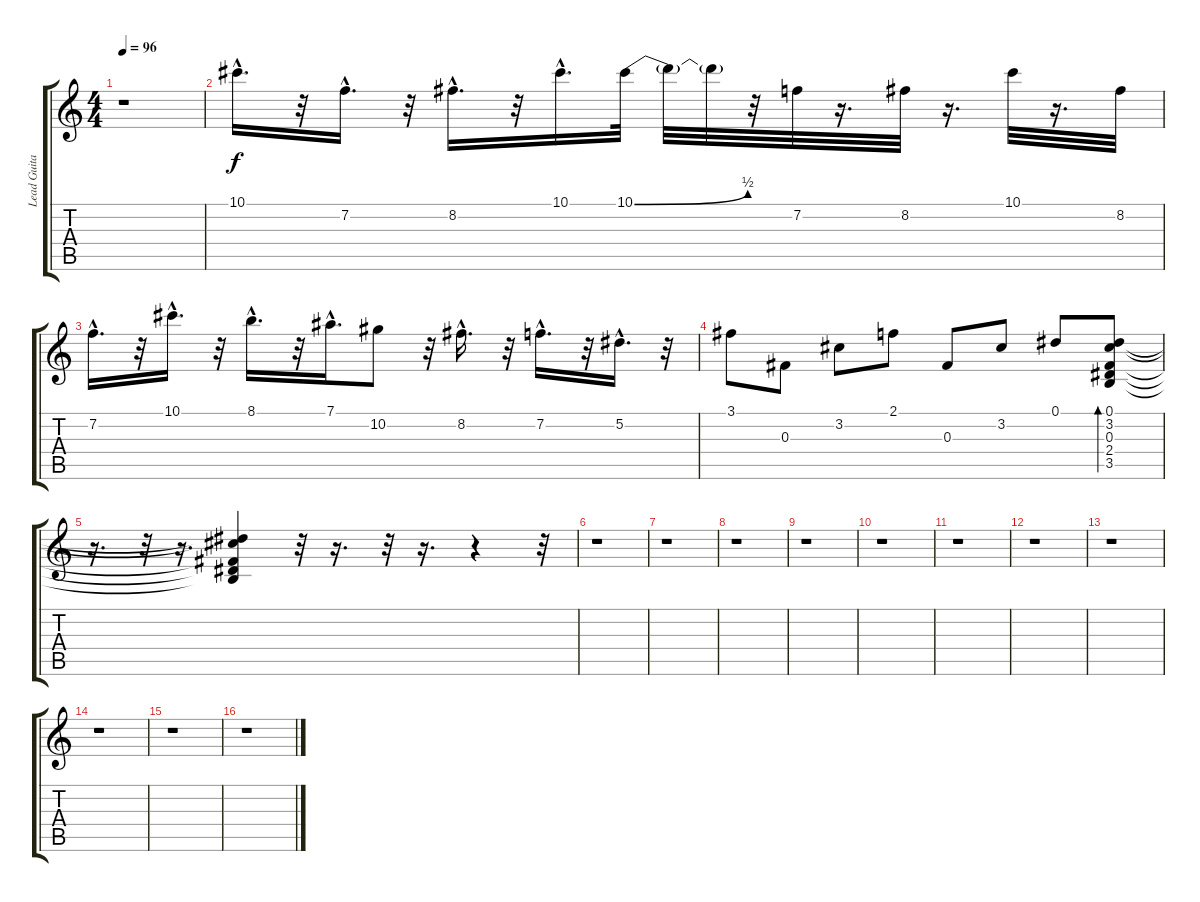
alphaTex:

\track ("Lead Guitar" "Lead Guita") {instrument overdrivenguitar}
\staff {score tabs}
\tuning (Eb4 Bb3 Gb3 Db3 Ab2 Eb2) {hide}
\ts (4 4)
\tempo 96
\clef g2
\ks c
r.1{dy f} |
10.1{hac}.16{d} r.32 7.2{hac}.16{d} r.32 8.2{hac}.16{d} r.32 10.1{hac}.16{d} 10.1{be (bend 0 0 60 2)}.32 10.1{t}.32 10.1{t}.32 r.32 7.2.32 r.16{d} 8.2.32 r.16{d} 10.1.32 r.16{d} 8.2.32 |
7.2{hac}.16{d} r.32 10.1{hac}.16{d} r.32 8.1{hac}.16{d} r.32 7.1{hac}.16{d} 10.2.8 r.32 8.2{hac}.16{d} r.32 7.2{hac}.16{d} r.32 5.2{hac}.16{d} r.32 |
3.1.8 0.3.8 3.2.8 2.1.8 0.3.8 3.2.8 0.1.8 (0.1 3.2 0.3 2.4 3.5).8{bd 120} |
r.16{d} r.32 r.16{d} (0.1{t} 3.2{t} 0.3{t} 2.4{t} 3.5{t}).4 r.32 r.16{d} r.32 r.16{d} r.4 r.32 |
r.1 |
r.1 |
r.1 |
r.1 |
r.1 |
r.1 |
r.1 |
r.1 |
r.1 |
r.1 |
r.1
